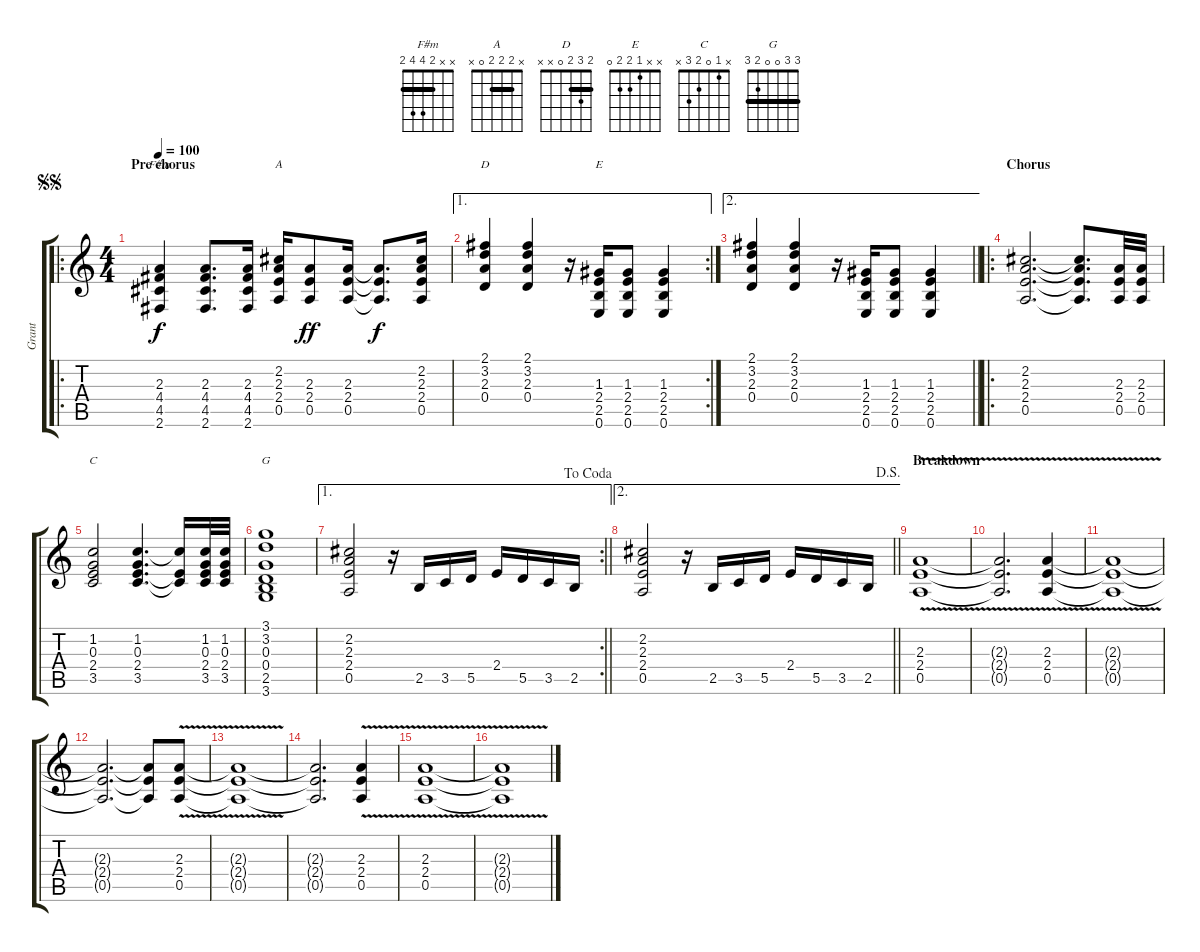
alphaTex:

\track ("Grant" "Grant") {instrument overdrivenguitar}
\staff {score tabs}
\tuning (E4 B3 G3 D3 A2 E2) {hide}
\chord ("F#m" x x 2 4 4 2) {barre 2}
\chord ("A" x 2 2 2 0 x) {barre 2}
\chord ("D" 2 3 2 0 x x) {barre 2}
\chord ("E" x x 1 2 2 0)
\chord ("C" x 1 0 2 3 x)
\chord ("G" 3 3 0 0 2 3) {barre 3}
\ro
\ts (4 4)
\section ("" "Pre chorus")
\jump segnosegno
\tempo 100
\clef g2
\ks c
(2.3 4.4 4.5 2.6).4{ch "F#m" dy f} (2.3 4.4 4.5 2.6).8{d} (2.3 4.4 4.5 2.6).16 (2.2 2.3 2.4 0.5).16{ch "A"} (2.3 2.4 0.5).8{dy ff} (2.3 2.4 0.5).16 (2.3{t} 2.4{t} 0.5{t}).8{d dy f} (2.2 2.3 2.4 0.5).16 |
\ae 1
\rc 2
(2.1 3.2 2.3 0.4).4{ch "D"} (2.1 3.2 2.3 0.4).4 r.16 (1.3 2.4 2.5 0.6).16{ch "E"} (1.3 2.4 2.5 0.6).8 (1.3 2.4 2.5 0.6).4 |
\ae 2
\barLineRight lightlight
(2.1 3.2 2.3 0.4).4 (2.1 3.2 2.3 0.4).4 r.16 (1.3 2.4 2.5 0.6).16 (1.3 2.4 2.5 0.6).8 (1.3 2.4 2.5 0.6).4 |
\ro
\section ("" "Chorus")
(2.2 2.3 2.4 0.5).2{d} (2.2{t} 2.3{t} 2.4{t} 0.5{t}).8{d} (2.3 2.4 0.5).32 (2.3 2.4 0.5).32 |
(1.2 0.3 2.4 3.5).2{ch "C"} (1.2 0.3 2.4 3.5).4{d} (1.2{t} 2.4{t} 3.5{t}).16 (1.2 0.3 2.4 3.5).32 (1.2 0.3 2.4 3.5).32 |
(3.1 3.2 0.3 0.4 2.5 3.6).1{ch "G"} |
\ae 1
\rc 2
\jump dacoda
\barLineRight lightlight
(2.2 2.3 2.4 0.5).2 r.16 2.5.16 3.5.16 5.5.16 2.4.16 5.5.16 3.5.16 2.5.16 |
\ae 2
\jump dalsegno
\barLineRight lightlight
(2.2 2.3 2.4 0.5).2 r.16 2.5.16 3.5.16 5.5.16 2.4.16 5.5.16 3.5.16 2.5.16 |
\section ("" "Breakdown")
(2.3{v} 2.4 0.5).1 |
(2.3{t} 2.4{t} 0.5{t}).2{d} (2.3 2.4 0.5{v}).4 |
(2.3{t} 2.4{t} 0.5{t}).1 |
(2.3{t} 2.4{t} 0.5{t}).2{d} (2.3{t} 2.4{t} 0.5{t}).8 (2.3 2.4 0.5{v}).8 |
(2.3{t} 2.4{t} 0.5{t}).1 |
(2.3{t} 2.4{t} 0.5{t}).2{d} (2.3 2.4 0.5{v}).4 |
(2.3 2.4{v} 0.5).1 |
(2.3{t} 2.4{t} 0.5{t}).1
